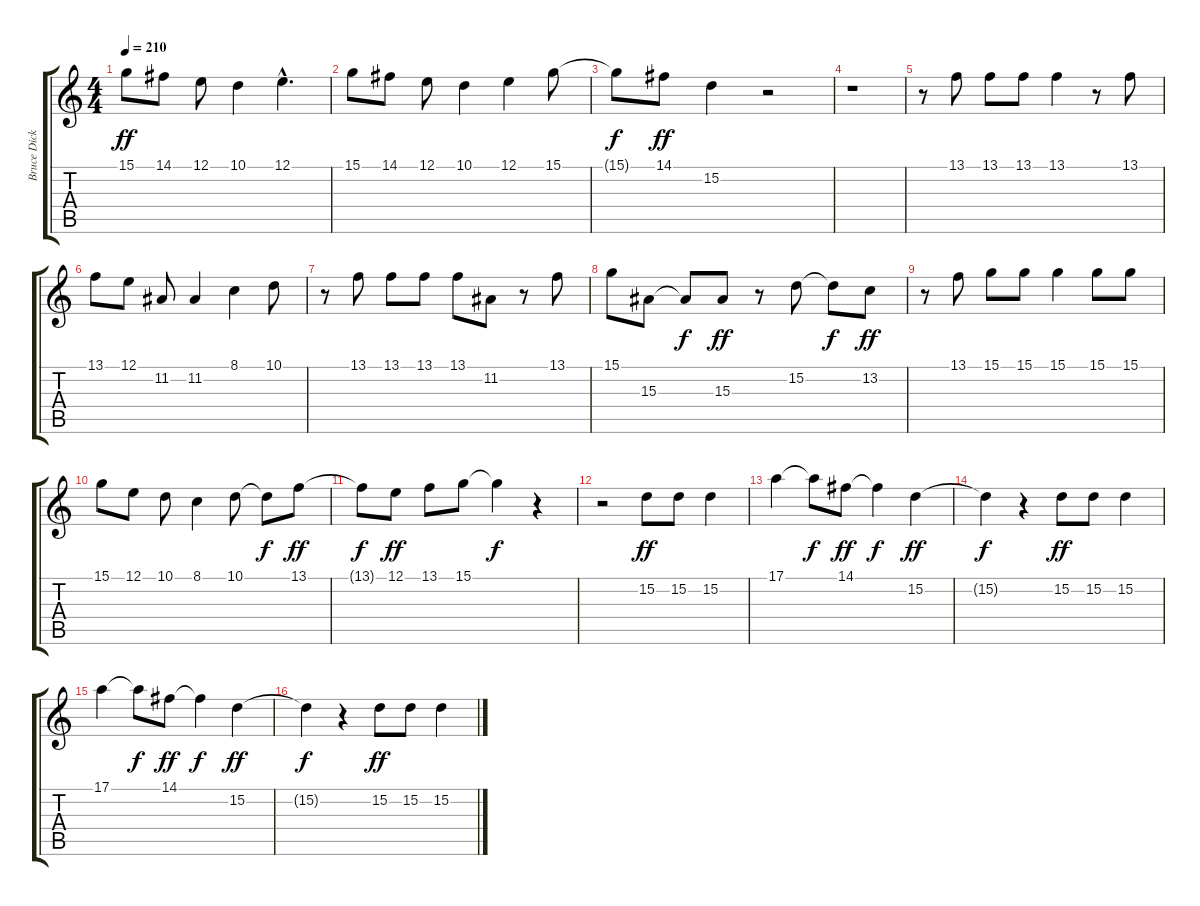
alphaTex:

\track ("Bruce Dickinson" "Bruce Dick") {instrument choiraahs}
\staff {score tabs}
\tuning (E4 B3 G3 D3 A2 E2) {hide}
\ts (4 4)
\tempo 210
\clef g2
\ks c
15.1.8{dy ff} 14.1.8 12.1.8 10.1.4 12.1{hac}.4{d} |
15.1.8 14.1.8 12.1.8 10.1.4 12.1.4 15.1.8 |
15.1{t}.8{dy f} 14.1.8{dy ff} 15.2.4 r.2 |
r.1 |
r.8 13.1.8 13.1.8 13.1.8 13.1.4 r.8 13.1.8 |
13.1.8 12.1.8 11.2.8 11.2.4 8.1.4 10.1.8 |
r.8 13.1.8 13.1.8 13.1.8 13.1.8 11.2.8 r.8 13.1.8 |
15.1.8 15.3.8 15.3{t}.8{dy f} 15.3.8{dy ff} r.8 15.2.8 15.2{t}.8{dy f} 13.2.8{dy ff} |
r.8 13.1.8 15.1.8 15.1.8 15.1.4 15.1.8 15.1.8 |
15.1.8 12.1.8 10.1.8 8.1.4 10.1.8 10.1{t}.8{dy f} 13.1.8{dy ff} |
13.1{t}.8{dy f} 12.1.8{dy ff} 13.1.8 15.1.8 15.1{t}.4{dy f} r.4 |
r.2 15.2.8{dy ff} 15.2.8 15.2.4 |
17.1.4 17.1{t}.8{dy f} 14.1.8{dy ff} 14.1{t}.4{dy f} 15.2.4{dy ff} |
15.2{t}.4{dy f} r.4 15.2.8{dy ff} 15.2.8 15.2.4 |
17.1.4 17.1{t}.8{dy f} 14.1.8{dy ff} 14.1{t}.4{dy f} 15.2.4{dy ff} |
15.2{t}.4{dy f} r.4 15.2.8{dy ff} 15.2.8 15.2.4
